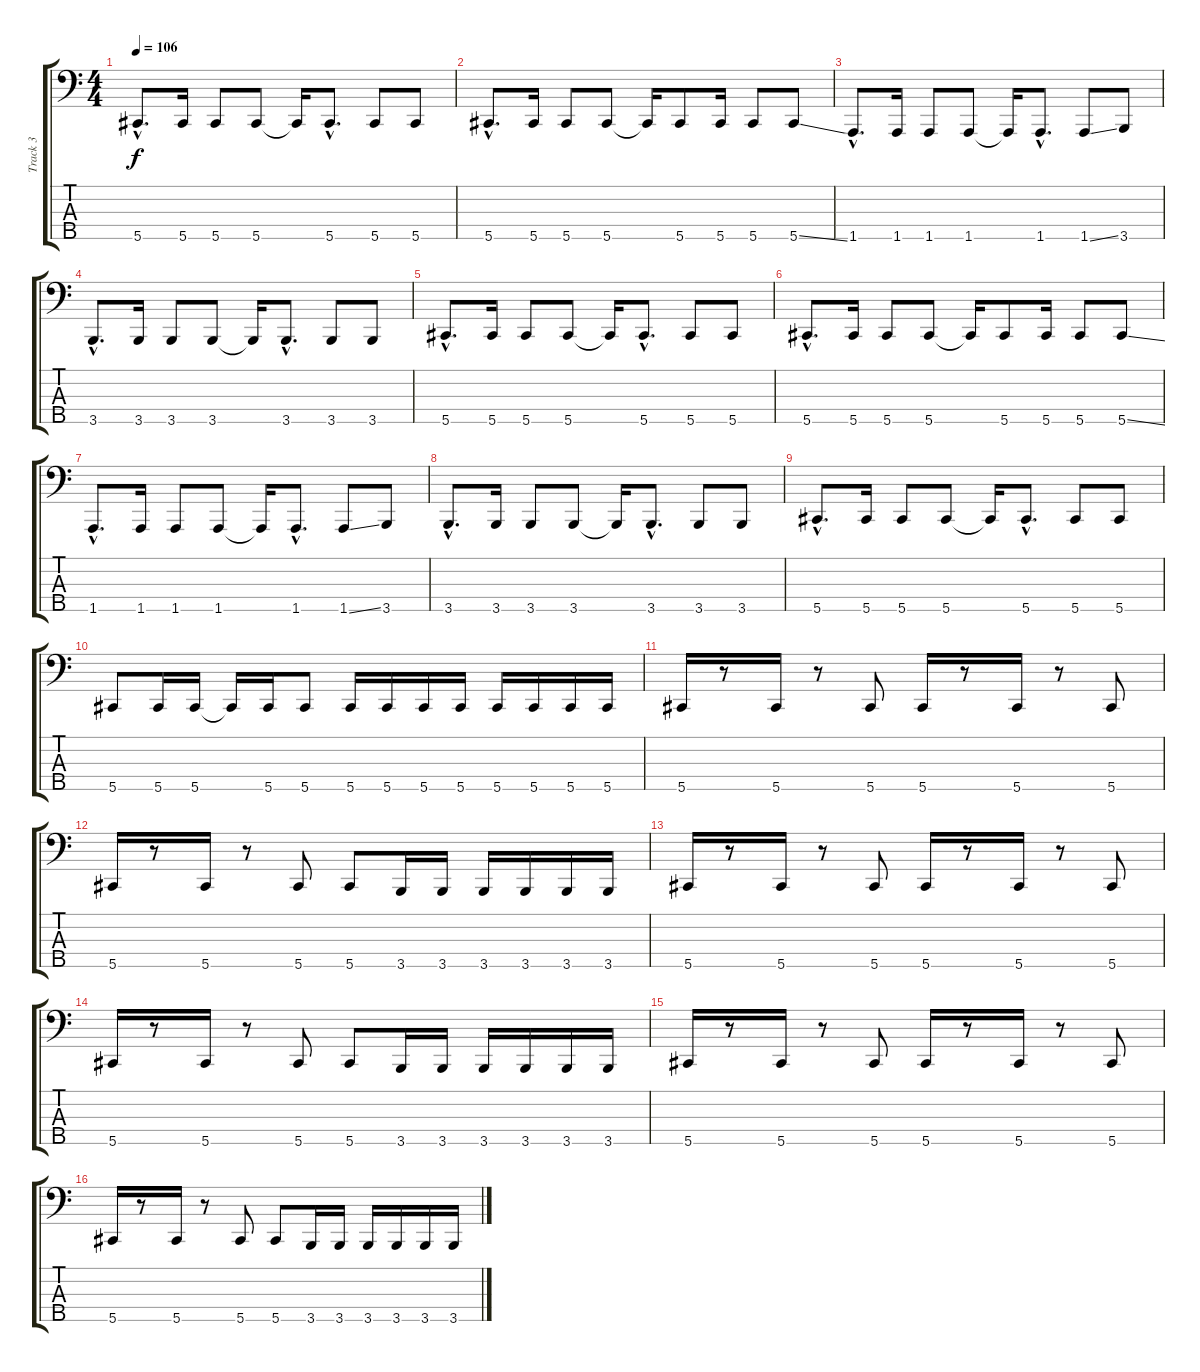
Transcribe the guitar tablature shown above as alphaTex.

\track ("Track 3" "Track 3") {instrument electricbasspick}
\staff {score tabs}
\tuning (Gb2 Db2 Ab1 Db1 Ab0) {hide}
\ts (4 4)
\tempo 106
\clef f4
\ks c
5.5{hac}.8{d dy f} 5.5.16 5.5.8 5.5.8 5.5{t}.16 5.5{hac}.8{d} 5.5.8 5.5.8 |
5.5{hac}.8{d} 5.5.16 5.5.8 5.5.8 5.5{t}.16 5.5.8 5.5.16 5.5.8 5.5{ss}.8 |
1.5{hac}.8{d} 1.5.16 1.5.8 1.5.8 1.5{t}.16 1.5{hac}.8{d} 1.5{ss}.8 3.5.8 |
3.5{hac}.8{d} 3.5.16 3.5.8 3.5.8 3.5{t}.16 3.5{hac}.8{d} 3.5.8 3.5.8 |
5.5{hac}.8{d} 5.5.16 5.5.8 5.5.8 5.5{t}.16 5.5{hac}.8{d} 5.5.8 5.5.8 |
5.5{hac}.8{d} 5.5.16 5.5.8 5.5.8 5.5{t}.16 5.5.8 5.5.16 5.5.8 5.5{ss}.8 |
1.5{hac}.8{d} 1.5.16 1.5.8 1.5.8 1.5{t}.16 1.5{hac}.8{d} 1.5{ss}.8 3.5.8 |
3.5{hac}.8{d} 3.5.16 3.5.8 3.5.8 3.5{t}.16 3.5{hac}.8{d} 3.5.8 3.5.8 |
5.5{hac}.8{d} 5.5.16 5.5.8 5.5.8 5.5{t}.16 5.5{hac}.8{d} 5.5.8 5.5.8 |
5.5.8 5.5.16 5.5.16 5.5{t}.16 5.5.16 5.5.8 5.5.16 5.5.16 5.5.16 5.5.16 5.5.16 5.5.16 5.5.16 5.5.16 |
5.5.16 r.8 5.5.16 r.8 5.5.8 5.5.16 r.8 5.5.16 r.8 5.5.8 |
5.5.16 r.8 5.5.16 r.8 5.5.8 5.5.8 3.5.16 3.5.16 3.5.16 3.5.16 3.5.16 3.5.16 |
5.5.16 r.8 5.5.16 r.8 5.5.8 5.5.16 r.8 5.5.16 r.8 5.5.8 |
5.5.16 r.8 5.5.16 r.8 5.5.8 5.5.8 3.5.16 3.5.16 3.5.16 3.5.16 3.5.16 3.5.16 |
5.5.16 r.8 5.5.16 r.8 5.5.8 5.5.16 r.8 5.5.16 r.8 5.5.8 |
5.5.16 r.8 5.5.16 r.8 5.5.8 5.5.8 3.5.16 3.5.16 3.5.16 3.5.16 3.5.16 3.5.16
